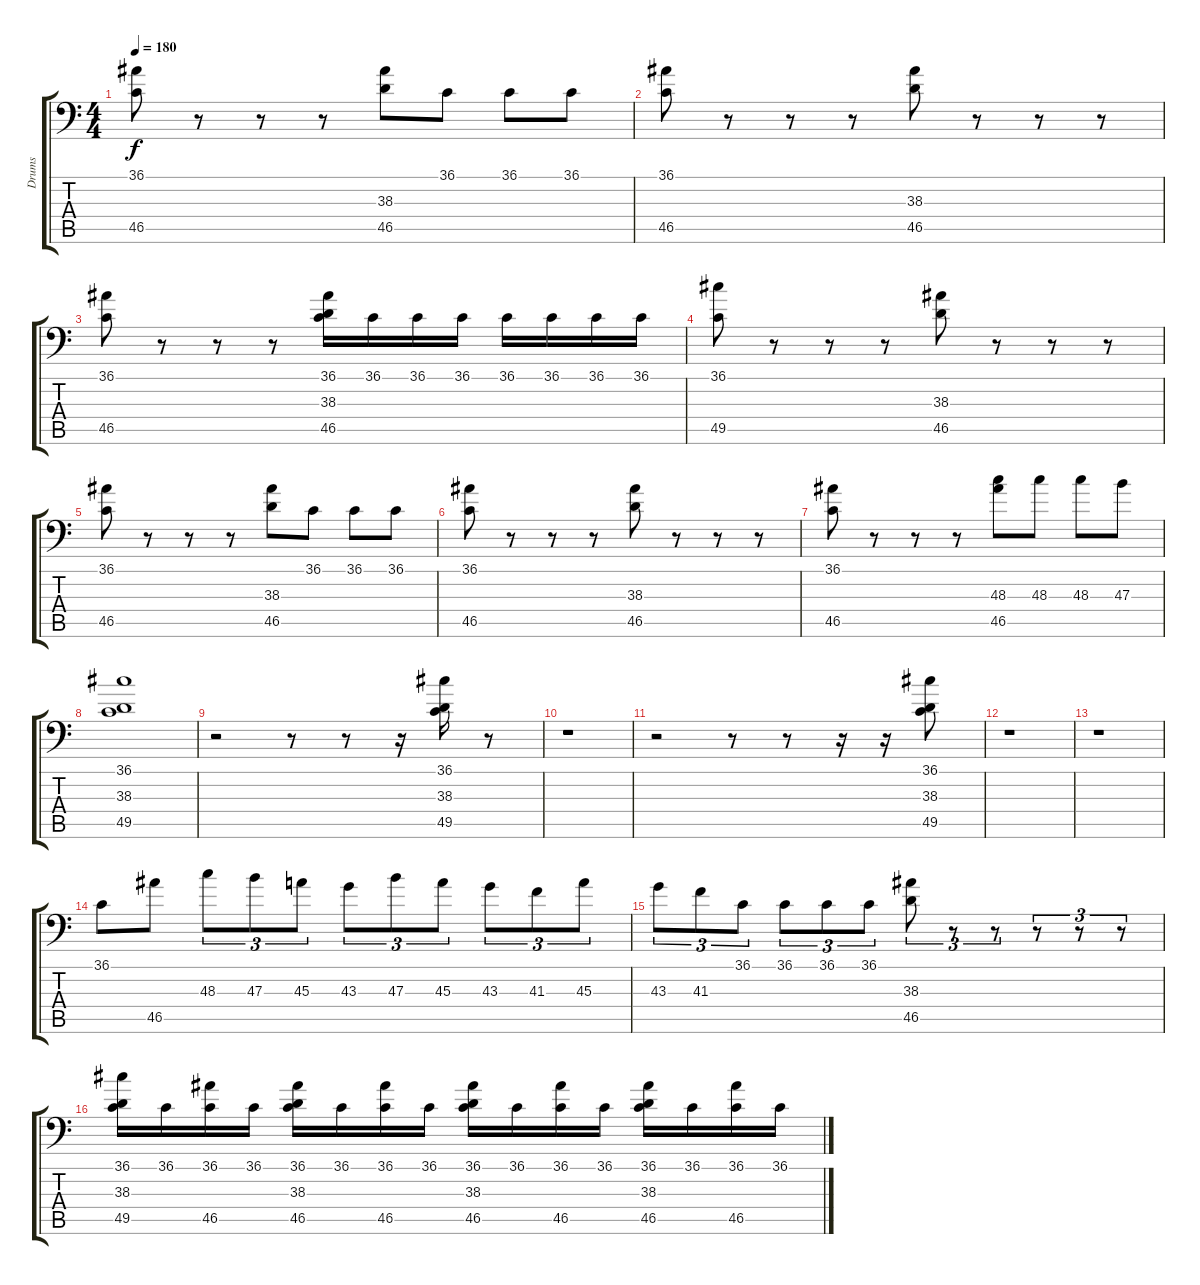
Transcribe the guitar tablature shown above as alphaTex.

\track ("Drums" "Drums") {instrument acousticgrandpiano}
\staff {score tabs}
\tuning (C-1 C-1 C-1 C-1 C-1 C-1) {hide}
\ts (4 4)
\tempo 180
\clef f4
\ks c
(36.1 46.5).8{dy f} r.8 r.8 r.8 (38.3 46.5).8 36.1.8 36.1.8 36.1.8 |
(36.1 46.5).8 r.8 r.8 r.8 (38.3 46.5).8 r.8 r.8 r.8 |
(36.1 46.5).8 r.8 r.8 r.8 (36.1 38.3 46.5).16 36.1.16 36.1.16 36.1.16 36.1.16 36.1.16 36.1.16 36.1.16 |
(36.1 49.5).8 r.8 r.8 r.8 (38.3 46.5).8 r.8 r.8 r.8 |
(36.1 46.5).8 r.8 r.8 r.8 (38.3 46.5).8 36.1.8 36.1.8 36.1.8 |
(36.1 46.5).8 r.8 r.8 r.8 (38.3 46.5).8 r.8 r.8 r.8 |
(36.1 46.5).8 r.8 r.8 r.8 (48.3 46.5).8 48.3.8 48.3.8 47.3.8 |
(36.1 38.3 49.5).1 |
r.2 r.8 r.8 r.16 (36.1 38.3 49.5).16 r.8 |
r.1 |
r.2 r.8 r.8 r.16 r.16 (36.1 38.3 49.5).8 |
r.1 |
r.1 |
36.1.8 46.5.8 48.3.8{tu (3 2)} 47.3.8{tu (3 2)} 45.3.8{tu (3 2)} 43.3.8{tu (3 2)} 47.3.8{tu (3 2)} 45.3.8{tu (3 2)} 43.3.8{tu (3 2)} 41.3.8{tu (3 2)} 45.3.8{tu (3 2)} |
43.3.8{tu (3 2)} 41.3.8{tu (3 2)} 36.1.8{tu (3 2)} 36.1.8{tu (3 2)} 36.1.8{tu (3 2)} 36.1.8{tu (3 2)} (38.3 46.5).8{tu (3 2)} r.8{tu (3 2)} r.8{tu (3 2)} r.8{tu (3 2)} r.8{tu (3 2)} r.8{tu (3 2)} |
(36.1 38.3 49.5).16 36.1.16 (36.1 46.5).16 36.1.16 (36.1 38.3 46.5).16 36.1.16 (36.1 46.5).16 36.1.16 (36.1 38.3 46.5).16 36.1.16 (36.1 46.5).16 36.1.16 (36.1 38.3 46.5).16 36.1.16 (36.1 46.5).16 36.1.16
